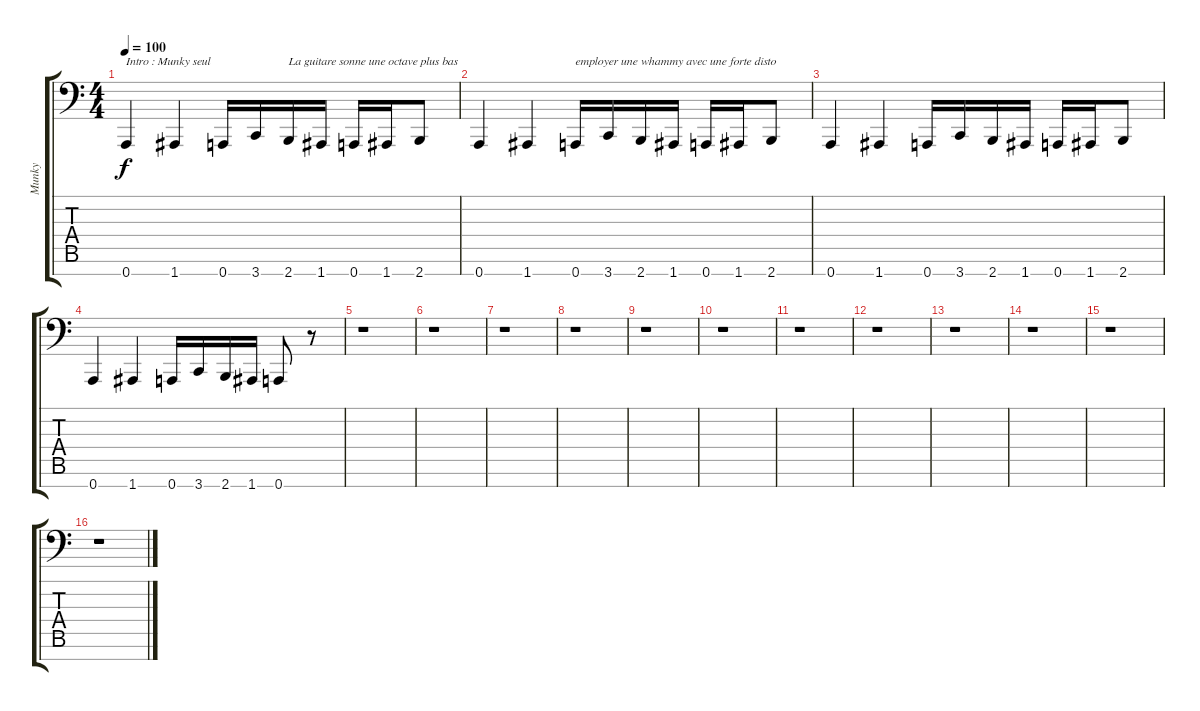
\track ("Munky" "Munky") {instrument overdrivenguitar}
\staff {score tabs}
\tuning (D3 A2 F2 C2 G1 D1 A0) {hide}
\ts (4 4)
\tempo 100
\clef f4
\ks c
0.7.4{txt "Intro : Munky seul" dy f instrument overdrivenguitar} 1.7.4 0.7.16 3.7.16 2.7.16{txt "La guitare sonne une octave plus bas"} 1.7.16 0.7.16 1.7.16 2.7.8 |
0.7.4 1.7.4 0.7.16{txt "employer une whammy avec une forte disto"} 3.7.16 2.7.16 1.7.16 0.7.16 1.7.16 2.7.8 |
0.7.4 1.7.4 0.7.16 3.7.16 2.7.16 1.7.16 0.7.16 1.7.16 2.7.8 |
0.7.4 1.7.4 0.7.16 3.7.16 2.7.16 1.7.16 0.7.8 r.8 |
r.1 |
r.1 |
r.1 |
r.1 |
r.1 |
r.1 |
r.1 |
r.1 |
r.1 |
r.1 |
r.1 |
r.1
